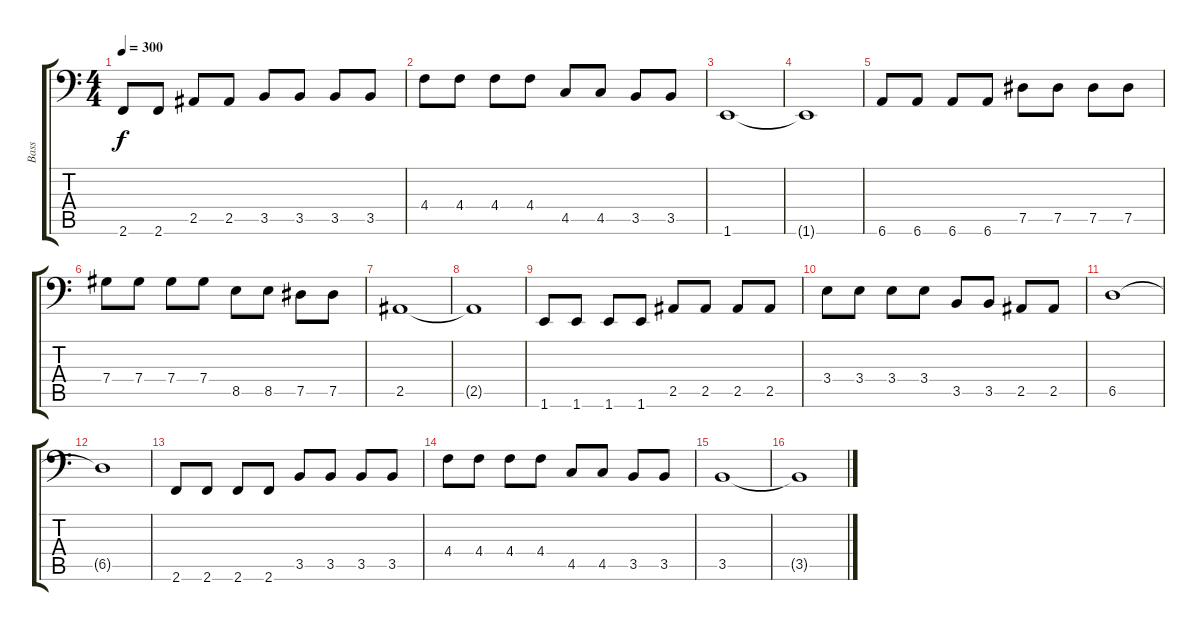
\track ("Bass" "Bass") {instrument electricbasspick}
\staff {score tabs}
\tuning (Eb3 Bb2 Gb2 Db2 Ab1 Eb1) {hide}
\ts (4 4)
\tempo 300
\clef f4
\ks c
2.6.8{dy f instrument electricbasspick} 2.6.8 2.5.8 2.5.8 3.5.8 3.5.8 3.5.8 3.5.8 |
4.4.8 4.4.8 4.4.8 4.4.8 4.5.8 4.5.8 3.5.8 3.5.8 |
1.6.1 |
1.6{t}.1 |
6.6.8 6.6.8 6.6.8 6.6.8 7.5.8 7.5.8 7.5.8 7.5.8 |
7.4.8 7.4.8 7.4.8 7.4.8 8.5.8 8.5.8 7.5.8 7.5.8 |
2.5.1 |
2.5{t}.1 |
1.6.8 1.6.8 1.6.8 1.6.8 2.5.8 2.5.8 2.5.8 2.5.8 |
3.4.8 3.4.8 3.4.8 3.4.8 3.5.8 3.5.8 2.5.8 2.5.8 |
6.5.1 |
6.5{t}.1 |
2.6.8 2.6.8 2.6.8 2.6.8 3.5.8 3.5.8 3.5.8 3.5.8 |
4.4.8 4.4.8 4.4.8 4.4.8 4.5.8 4.5.8 3.5.8 3.5.8 |
3.5.1 |
3.5{t}.1
